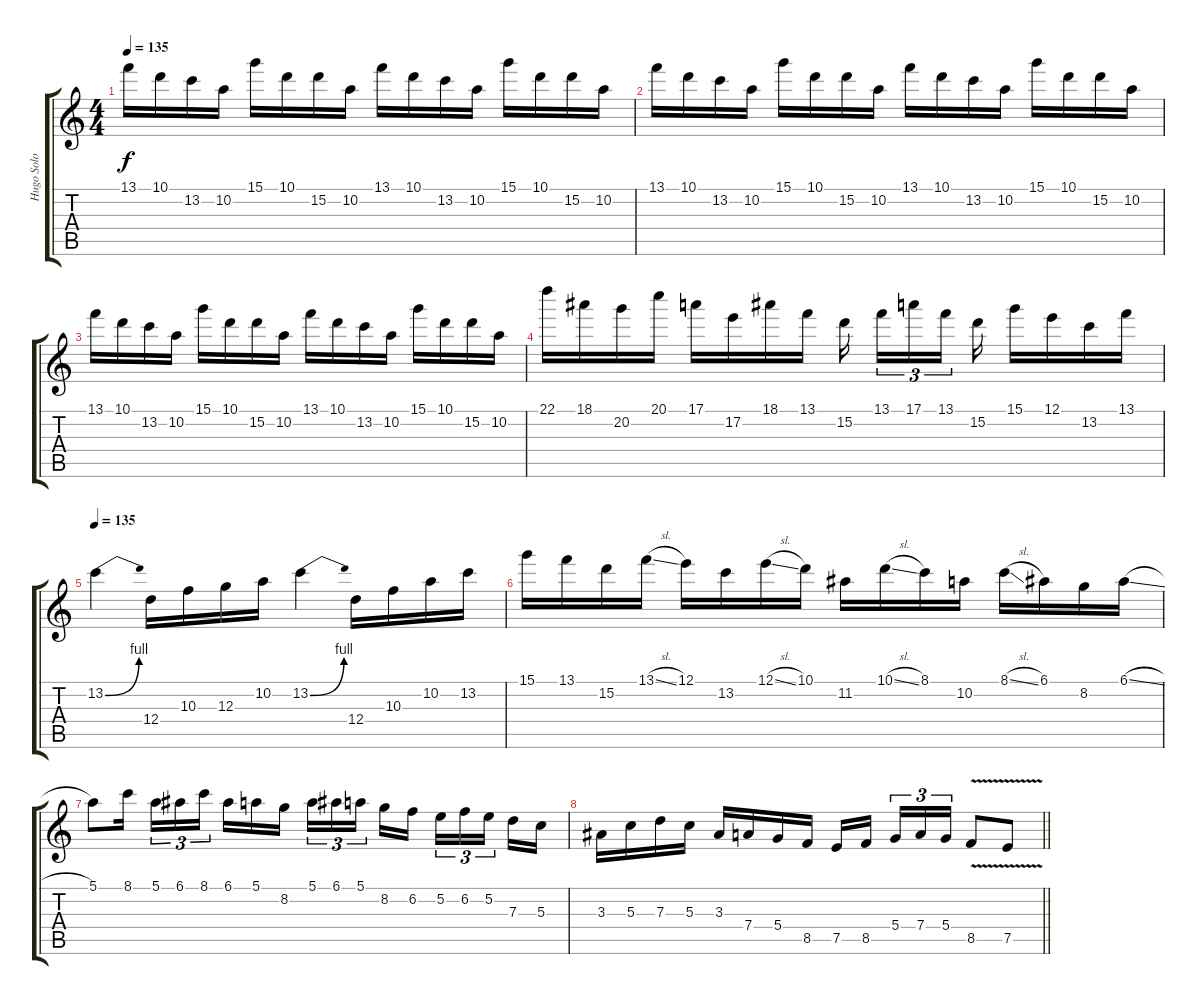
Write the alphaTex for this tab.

\track ("Hugo Solo" "Hugo Solo") {instrument distortionguitar}
\staff {score tabs}
\tuning (E4 B3 G3 D3 A2 D2) {hide}
\ts (4 4)
\tempo 135
\clef g2
\ks c
13.1.16{dy f} 10.1.16 13.2.16 10.2.16 15.1.16 10.1.16 15.2.16 10.2.16 13.1.16 10.1.16 13.2.16 10.2.16 15.1.16 10.1.16 15.2.16 10.2.16 |
13.1.16 10.1.16 13.2.16 10.2.16 15.1.16 10.1.16 15.2.16 10.2.16 13.1.16 10.1.16 13.2.16 10.2.16 15.1.16 10.1.16 15.2.16 10.2.16 |
13.1.16 10.1.16 13.2.16 10.2.16 15.1.16 10.1.16 15.2.16 10.2.16 13.1.16 10.1.16 13.2.16 10.2.16 15.1.16 10.1.16 15.2.16 10.2.16 |
22.1.16 18.1.16 20.2.16 20.1.16 17.1.16 17.2.16 18.1.16 13.1.16 15.2.16{beam splitsecondary} 13.1.16{tu (3 2)} 17.1.16{tu (3 2)} 13.1.16{tu (3 2) beam splitsecondary} 15.2.16 15.1.16 12.1.16 13.2.16 13.1.16 |
\tempo 135
13.2{be (bend 0 0 60 4)}.4 12.4.16 10.3.16 12.3.16 10.2.16 13.2{be (bend 0 0 60 4)}.4 12.4.16 10.3.16 10.2.16 13.2.16 |
15.1.16 13.1.16 15.2.16 13.1{sl}.16 12.1.16 13.2.16 12.1{sl}.16 10.1.16 11.2.16 10.1{sl}.16 8.1.16 10.2.16 8.1{sl}.16 6.1.16 8.2.16 6.1{sl}.16 |
5.1.8 8.1.16{beam splitsecondary} 5.1.16{tu (3 2)} 6.1.16{tu (3 2)} 8.1.16{tu (3 2) beam splitsecondary} 6.1.16 5.1.16 8.2.16 5.1.16{tu (3 2)} 6.1.16{tu (3 2)} 5.1.16{tu (3 2) beam splitsecondary} 8.2.16 6.2.16 5.2.16{tu (3 2)} 6.2.16{tu (3 2)} 5.2.16{tu (3 2) beam splitsecondary} 7.3.16 5.3.16 |
\barLineRight lightlight
3.3.16 5.3.16 7.3.16 5.3.16 3.3.16 7.4.16 5.4.16 8.5.16 7.5.16 8.5.16{beam splitsecondary} 5.4.16{tu (3 2)} 7.4.16{tu (3 2)} 5.4.16{tu (3 2)} 8.5{v}.8 7.5{v}.8
